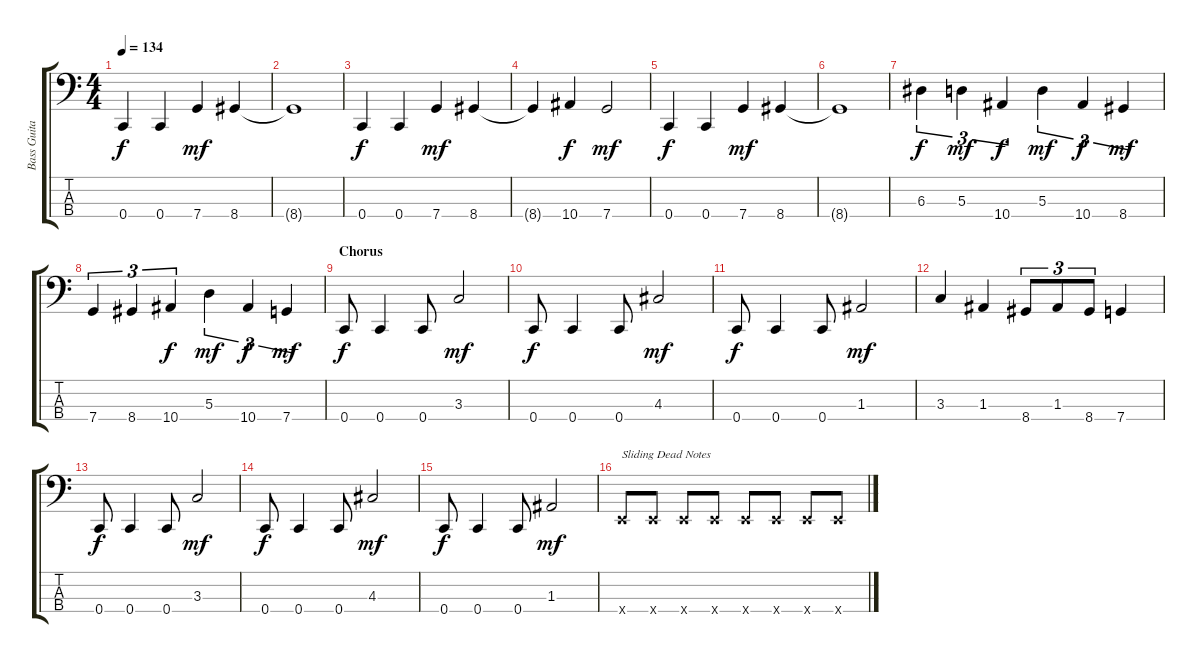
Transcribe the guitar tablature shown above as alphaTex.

\track ("Bass Guitar" "Bass Guita") {instrument electricguitarclean}
\staff {score tabs}
\tuning (G2 D2 A1 C1) {hide}
\ts (4 4)
\tempo 134
\clef f4
\ks c
0.4.4{dy f} 0.4.4 7.4.4{dy mf} 8.4.4 |
8.4{t}.1 |
0.4.4{dy f} 0.4.4 7.4.4{dy mf} 8.4.4 |
8.4{t}.4 10.4.4{dy f} 7.4.2{dy mf} |
0.4.4{dy f} 0.4.4 7.4.4{dy mf} 8.4.4 |
8.4{t}.1 |
6.3.4{tu (3 2) dy f} 5.3.4{tu (3 2) dy mf} 10.4.4{tu (3 2) dy f} 5.3.4{tu (3 2) dy mf} 10.4.4{tu (3 2) dy f} 8.4.4{tu (3 2) dy mf} |
7.4.4{tu (3 2)} 8.4.4{tu (3 2)} 10.4.4{tu (3 2) dy f} 5.3.4{tu (3 2) dy mf} 10.4.4{tu (3 2) dy f} 7.4.4{tu (3 2) dy mf} |
\section ("" "Chorus")
0.4.8{dy f} 0.4.4 0.4.8 3.3.2{dy mf} |
0.4.8{dy f} 0.4.4 0.4.8 4.3.2{dy mf} |
0.4.8{dy f} 0.4.4 0.4.8 1.3.2{dy mf} |
3.3.4 1.3.4 8.4.8{tu (3 2)} 1.3.8{tu (3 2)} 8.4.8{tu (3 2)} 7.4.4 |
0.4.8{dy f} 0.4.4 0.4.8 3.3.2{dy mf} |
0.4.8{dy f} 0.4.4 0.4.8 4.3.2{dy mf} |
0.4.8{dy f} 0.4.4 0.4.8 1.3.2{dy mf} |
4.4{x}.8{txt "Sliding Dead Notes"} 4.4{x}.8 4.4{x}.8 4.4{x}.8 4.4{x}.8 4.4{x}.8 4.4{x}.8 4.4{x}.8
